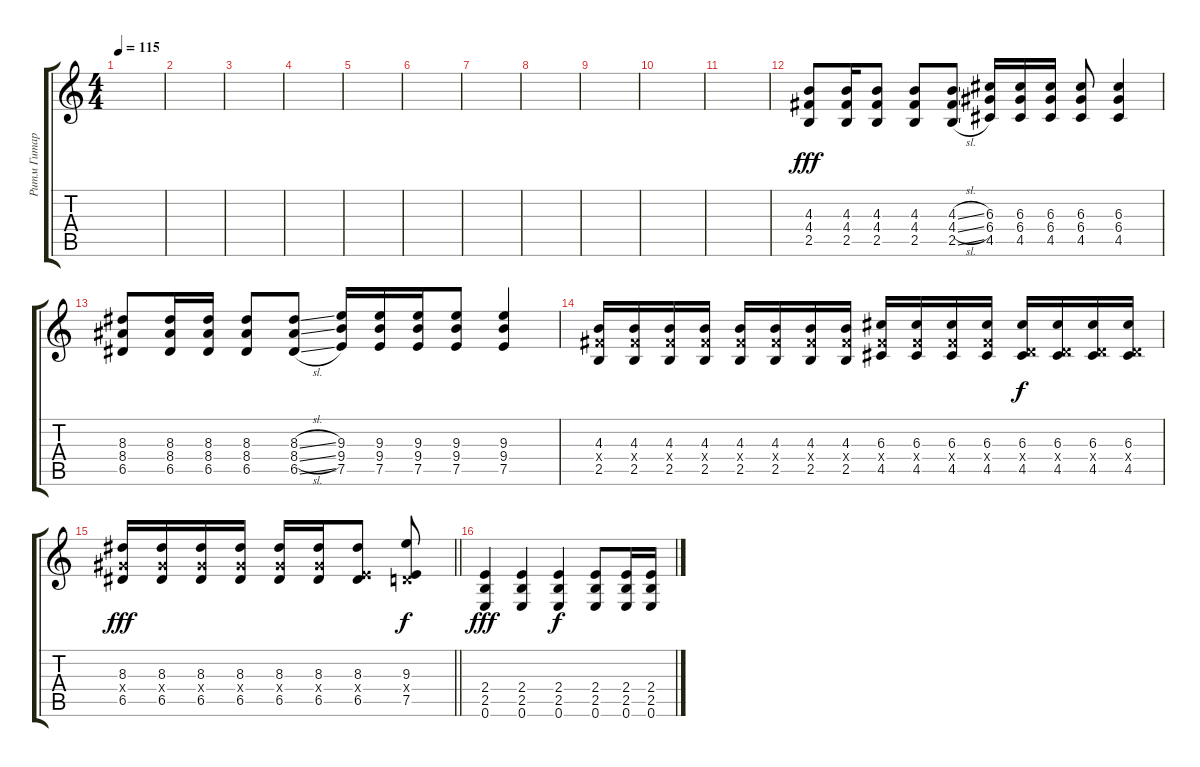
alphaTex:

\track ("Ритм Гитара" "Ритм Гитар") {instrument electricguitarjazz}
\staff {score tabs}
\tuning (E4 B3 G3 D3 A2 E2) {hide}
\ts (4 4)
\tempo 115
\clef g2
\ks c
|
|
|
|
|
|
|
|
|
|
|
(4.3 4.4 2.5).8{dy fff} (4.3 4.4 2.5).16 (4.3 4.4 2.5).8 (4.3 4.4 2.5).8 (4.3{sl} 4.4{sl} 2.5{sl}).8 (6.3 6.4 4.5).16 (6.3 6.4 4.5).16 (6.3 6.4 4.5).16 (6.3 6.4 4.5).8 (6.3 6.4 4.5).4 |
(8.3 8.4 6.5).8 (8.3 8.4 6.5).16 (8.3 8.4 6.5).16 (8.3 8.4 6.5).8 (8.3{sl} 8.4{sl} 6.5{sl}).8 (9.3 9.4 7.5).16 (9.3 9.4 7.5).16 (9.3 9.4 7.5).16 (9.3 9.4 7.5).8 (9.3 9.4 7.5).4 |
(4.3 4.4{x} 2.5).16 (4.3 4.4{x} 2.5).16 (4.3 4.4{x} 2.5).16 (4.3 4.4{x} 2.5).16 (4.3 4.4{x} 2.5).16 (4.3 4.4{x} 2.5).16 (4.3 4.4{x} 2.5).16 (4.3 4.4{x} 2.5).16 (6.3 4.4{x} 4.5).16 (6.3 4.4{x} 4.5).16 (6.3 4.4{x} 4.5).16 (6.3 4.4{x} 4.5).16 (6.3 0.4{x} 4.5).16{dy f} (6.3 0.4{x} 4.5).16 (6.3 0.4{x} 4.5).16 (6.3 0.4{x} 4.5).16 |
\barLineRight lightlight
(8.3 6.4{x} 6.5).16{dy fff} (8.3 6.4{x} 6.5).16 (8.3 6.4{x} 6.5).16 (8.3 6.4{x} 6.5).16 (8.3 6.4{x} 6.5).16 (8.3 6.4{x} 6.5).16 (8.3 2.4{x} 6.5).8 (9.3 0.4{x} 7.5).8{dy f} |
(2.4 2.5 0.6).4{dy fff instrument overdrivenguitar} (2.4 2.5 0.6).4 (2.4 2.5 0.6).4{dy f} (2.4 2.5 0.6).8 (2.4 2.5 0.6).16 (2.4 2.5 0.6).16
